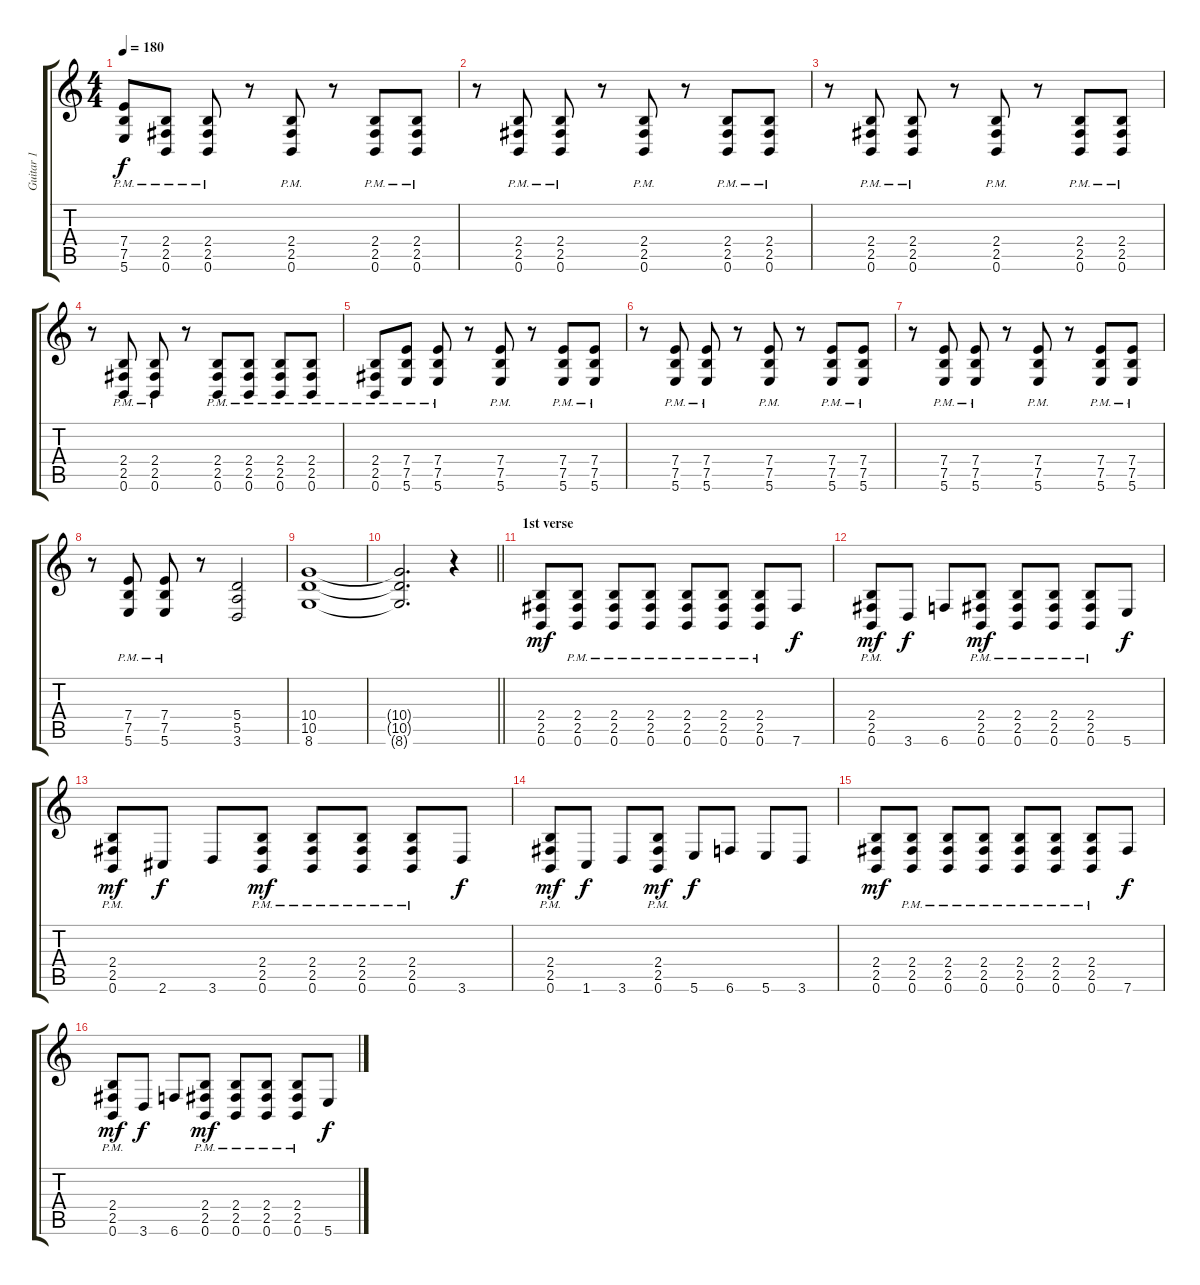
\track ("Guitar 1" "Guitar 1") {instrument distortionguitar}
\staff {score tabs}
\tuning (B3 Gb3 D3 A2 E2 B1) {hide}
\ts (4 4)
\tempo 180
\clef g2
\ks c
(7.4{pm} 7.5{pm} 5.6{pm}).8{dy f} (2.4{pm} 2.5{pm} 0.6{pm}).8 (2.4{pm} 2.5{pm} 0.6{pm}).8 r.8 (2.4{pm} 2.5{pm} 0.6{pm}).8 r.8 (2.4{pm} 2.5{pm} 0.6{pm}).8 (2.4{pm} 2.5{pm} 0.6{pm}).8 |
r.8 (2.4{pm} 2.5{pm} 0.6{pm}).8 (2.4{pm} 2.5{pm} 0.6{pm}).8 r.8 (2.4{pm} 2.5{pm} 0.6{pm}).8 r.8 (2.4{pm} 2.5{pm} 0.6{pm}).8 (2.4{pm} 2.5{pm} 0.6{pm}).8 |
r.8 (2.4{pm} 2.5{pm} 0.6{pm}).8 (2.4{pm} 2.5{pm} 0.6{pm}).8 r.8 (2.4{pm} 2.5{pm} 0.6{pm}).8 r.8 (2.4{pm} 2.5{pm} 0.6{pm}).8 (2.4{pm} 2.5{pm} 0.6{pm}).8 |
r.8 (2.4{pm} 2.5{pm} 0.6{pm}).8 (2.4{pm} 2.5{pm} 0.6{pm}).8 r.8 (2.4{pm} 2.5{pm} 0.6{pm}).8 (2.4{pm} 2.5{pm} 0.6{pm}).8 (2.4{pm} 2.5{pm} 0.6{pm}).8 (2.4{pm} 2.5{pm} 0.6{pm}).8 |
(2.4{pm} 2.5{pm} 0.6{pm}).8 (7.4{pm} 7.5{pm} 5.6{pm}).8 (7.4{pm} 7.5{pm} 5.6{pm}).8 r.8 (7.4{pm} 7.5{pm} 5.6{pm}).8 r.8 (7.4{pm} 7.5{pm} 5.6{pm}).8 (7.4{pm} 7.5{pm} 5.6{pm}).8 |
r.8 (7.4{pm} 7.5{pm} 5.6{pm}).8 (7.4{pm} 7.5{pm} 5.6{pm}).8 r.8 (7.4{pm} 7.5{pm} 5.6{pm}).8 r.8 (7.4{pm} 7.5{pm} 5.6{pm}).8 (7.4{pm} 7.5{pm} 5.6{pm}).8 |
r.8 (7.4{pm} 7.5{pm} 5.6{pm}).8 (7.4{pm} 7.5{pm} 5.6{pm}).8 r.8 (7.4{pm} 7.5{pm} 5.6{pm}).8 r.8 (7.4{pm} 7.5{pm} 5.6{pm}).8 (7.4{pm} 7.5{pm} 5.6{pm}).8 |
r.8 (7.4{pm} 7.5{pm} 5.6{pm}).8 (7.4{pm} 7.5{pm} 5.6{pm}).8 r.8 (5.4 5.5 3.6).2 |
(10.4 10.5 8.6).1 |
\barLineRight lightlight
(10.4{t} 10.5{t} 8.6{t}).2{d} r.4 |
\section ("" "1st verse")
(2.4 2.5 0.6).8{dy mf volume 13 balance 16} (2.4{pm} 2.5{pm} 0.6{pm}).8 (2.4{pm} 2.5{pm} 0.6{pm}).8 (2.4{pm} 2.5{pm} 0.6{pm}).8 (2.4{pm} 2.5{pm} 0.6{pm}).8 (2.4{pm} 2.5{pm} 0.6{pm}).8 (2.4{pm} 2.5{pm} 0.6{pm}).8 7.6.8{dy f} |
(2.4{pm} 2.5{pm} 0.6{pm}).8{dy mf} 3.6.8{dy f} 6.6.8 (2.4{pm} 2.5{pm} 0.6{pm}).8{dy mf} (2.4{pm} 2.5{pm} 0.6{pm}).8 (2.4{pm} 2.5{pm} 0.6{pm}).8 (2.4{pm} 2.5{pm} 0.6{pm}).8 5.6.8{dy f} |
(2.4{pm} 2.5{pm} 0.6{pm}).8{dy mf} 2.6.8{dy f} 3.6.8 (2.4{pm} 2.5{pm} 0.6{pm}).8{dy mf} (2.4{pm} 2.5{pm} 0.6{pm}).8 (2.4{pm} 2.5{pm} 0.6{pm}).8 (2.4{pm} 2.5{pm} 0.6{pm}).8 3.6.8{dy f} |
(2.4{pm} 2.5{pm} 0.6{pm}).8{dy mf} 1.6.8{dy f} 3.6.8 (2.4{pm} 2.5{pm} 0.6{pm}).8{dy mf} 5.6.8{dy f} 6.6.8 5.6.8 3.6.8 |
(2.4 2.5 0.6).8{dy mf} (2.4{pm} 2.5{pm} 0.6{pm}).8 (2.4{pm} 2.5{pm} 0.6{pm}).8 (2.4{pm} 2.5{pm} 0.6{pm}).8 (2.4{pm} 2.5{pm} 0.6{pm}).8 (2.4{pm} 2.5{pm} 0.6{pm}).8 (2.4{pm} 2.5{pm} 0.6{pm}).8 7.6.8{dy f} |
(2.4{pm} 2.5{pm} 0.6{pm}).8{dy mf} 3.6.8{dy f} 6.6.8 (2.4{pm} 2.5{pm} 0.6{pm}).8{dy mf} (2.4{pm} 2.5{pm} 0.6{pm}).8 (2.4{pm} 2.5{pm} 0.6{pm}).8 (2.4{pm} 2.5{pm} 0.6{pm}).8 5.6.8{dy f}
